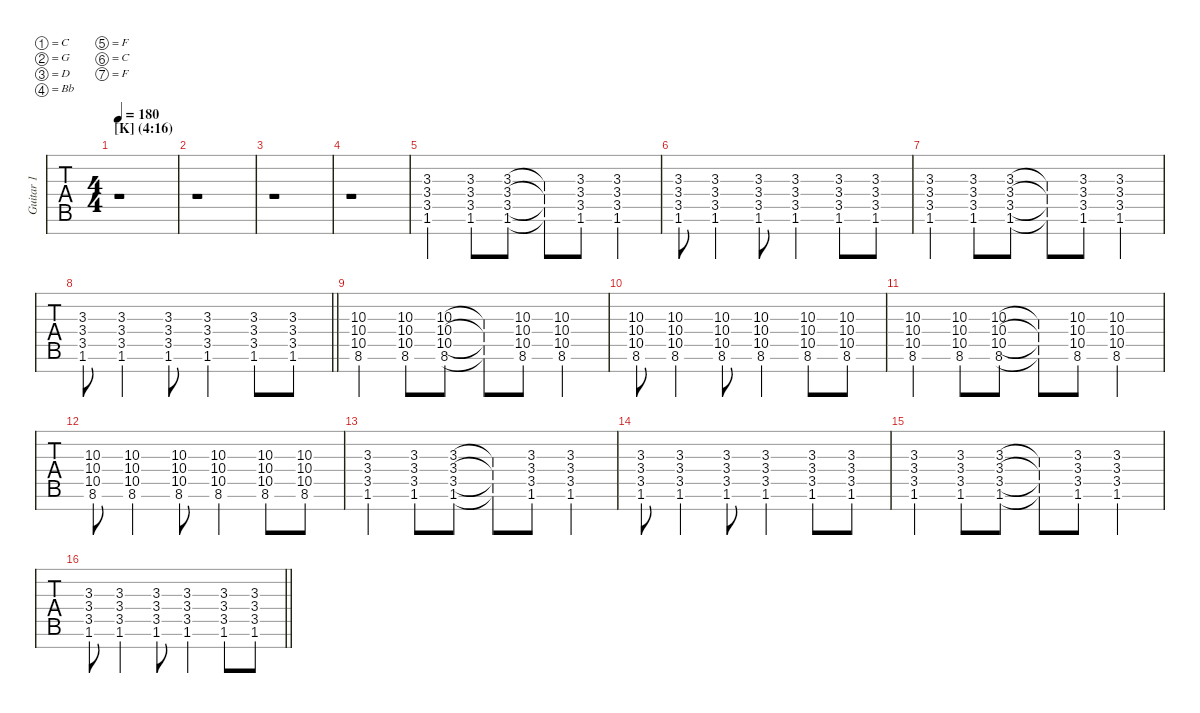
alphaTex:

\defaultSystemsLayout 4
\hideDynamics
\bracketExtendMode nobrackets
\multiTrackTrackNamePolicy allsystems
\firstSystemTrackNameMode fullname
\otherSystemsTrackNameMode fullname
\otherSystemsTrackNameOrientation horizontal
\track ("Guitar 1" "Gtr. 1") {instrument overdrivenguitar}
\staff {tabs}
\tuning (C4 G3 D3 Bb2 F2 C2 F1)
\ts (4 4)
\section ("" "[K] (4:16)")
\scale
1.00072
\tempo 180
\accidentals auto
\clef g2
\ottava regular
\simile none
\ks c
r.1{dy mf} |
\scale
0.999761 r.1 |
\scale
1.00515 r.1 |
\scale
0.994377 r.1 |
\scale
0.999574 (3.3 3.5{acc #} 1.6{acc #} 3.4{acc #}).4 (3.3 3.5{acc #} 1.6{acc #} 3.4{acc #}).8 (3.3 3.5{acc #} 1.6{acc #} 3.4{acc #}).8 (3.3{t} 3.5{t acc #} 1.6{t acc #} 3.4{t acc #}).8 (3.3 3.5{acc #} 1.6{acc #} 3.4{acc #}).8 (3.3 3.5{acc #} 1.6{acc #} 3.4{acc #}).4 |
\scale
1.00131 (3.3 3.5{acc #} 1.6{acc #} 3.4{acc #}).8 (3.3 3.5{acc #} 1.6{acc #} 3.4{acc #}).4 (3.3 3.5{acc #} 1.6{acc #} 3.4{acc #}).8 (3.3 3.5{acc #} 1.6{acc #} 3.4{acc #}).4 (3.3 3.5{acc #} 1.6{acc #} 3.4{acc #}).8 (3.3 3.5{acc #} 1.6{acc #} 3.4{acc #}).8 |
\scale
1.00131 (3.3 3.5{acc #} 1.6{acc #} 3.4{acc #}).4 (3.3 3.5{acc #} 1.6{acc #} 3.4{acc #}).8 (3.3 3.5{acc #} 1.6{acc #} 3.4{acc #}).8 (3.3{t} 3.5{t acc #} 1.6{t acc #} 3.4{t acc #}).8 (3.3 3.5{acc #} 1.6{acc #} 3.4{acc #}).8 (3.3 3.5{acc #} 1.6{acc #} 3.4{acc #}).4 |
\scale
0.997808
\barLineRight lightlight
(3.3 3.5{acc #} 1.6{acc #} 3.4{acc #}).8 (3.3 3.5{acc #} 1.6{acc #} 3.4{acc #}).4 (3.3 3.5{acc #} 1.6{acc #} 3.4{acc #}).8 (3.3 3.5{acc #} 1.6{acc #} 3.4{acc #}).4 (3.3 3.5{acc #} 1.6{acc #} 3.4{acc #}).8 (3.3 3.5{acc #} 1.6{acc #} 3.4{acc #}).8 |
\scale
1.00072 (10.3 10.5{acc #} 8.6{acc #} 10.4{acc #}).4 (10.3 10.5{acc #} 8.6{acc #} 10.4{acc #}).8 (10.3 10.5{acc #} 8.6{acc #} 10.4{acc #}).8 (10.3{t} 10.5{t acc #} 8.6{t acc #} 10.4{t acc #}).8 (10.3 10.5{acc #} 8.6{acc #} 10.4{acc #}).8 (10.3 10.5{acc #} 8.6{acc #} 10.4{acc #}).4 |
\scale
0.999761 (10.3 10.5{acc #} 8.6{acc #} 10.4{acc #}).8 (10.3 10.5{acc #} 8.6{acc #} 10.4{acc #}).4 (10.3 10.5{acc #} 8.6{acc #} 10.4{acc #}).8 (10.3 10.5{acc #} 8.6{acc #} 10.4{acc #}).4 (10.3 10.5{acc #} 8.6{acc #} 10.4{acc #}).8 (10.3 10.5{acc #} 8.6{acc #} 10.4{acc #}).8 |
\scale
1.00245 (10.3 10.5{acc #} 8.6{acc #} 10.4{acc #}).4 (10.3 10.5{acc #} 8.6{acc #} 10.4{acc #}).8 (10.3 10.5{acc #} 8.6{acc #} 10.4{acc #}).8 (10.3{t} 10.5{t acc #} 8.6{t acc #} 10.4{t acc #}).8 (10.3 10.5{acc #} 8.6{acc #} 10.4{acc #}).8 (10.3 10.5{acc #} 8.6{acc #} 10.4{acc #}).4 |
\scale
0.997069 (10.3 10.5{acc #} 8.6{acc #} 10.4{acc #}).8 (10.3 10.5{acc #} 8.6{acc #} 10.4{acc #}).4 (10.3 10.5{acc #} 8.6{acc #} 10.4{acc #}).8 (10.3 10.5{acc #} 8.6{acc #} 10.4{acc #}).4 (10.3 10.5{acc #} 8.6{acc #} 10.4{acc #}).8 (10.3 10.5{acc #} 8.6{acc #} 10.4{acc #}).8 |
\scale
0.999574 (3.3 3.5{acc #} 1.6{acc #} 3.4{acc #}).4 (3.3 3.5{acc #} 1.6{acc #} 3.4{acc #}).8 (3.3 3.5{acc #} 1.6{acc #} 3.4{acc #}).8 (3.3{t} 3.5{t acc #} 1.6{t acc #} 3.4{t acc #}).8 (3.3 3.5{acc #} 1.6{acc #} 3.4{acc #}).8 (3.3 3.5{acc #} 1.6{acc #} 3.4{acc #}).4 |
\scale
1.00131 (3.3 3.5{acc #} 1.6{acc #} 3.4{acc #}).8 (3.3 3.5{acc #} 1.6{acc #} 3.4{acc #}).4 (3.3 3.5{acc #} 1.6{acc #} 3.4{acc #}).8 (3.3 3.5{acc #} 1.6{acc #} 3.4{acc #}).4 (3.3 3.5{acc #} 1.6{acc #} 3.4{acc #}).8 (3.3 3.5{acc #} 1.6{acc #} 3.4{acc #}).8 |
\scale
1.00131 (3.3 3.5{acc #} 1.6{acc #} 3.4{acc #}).4 (3.3 3.5{acc #} 1.6{acc #} 3.4{acc #}).8 (3.3 3.5{acc #} 1.6{acc #} 3.4{acc #}).8 (3.3{t} 3.5{t acc #} 1.6{t acc #} 3.4{t acc #}).8 (3.3 3.5{acc #} 1.6{acc #} 3.4{acc #}).8 (3.3 3.5{acc #} 1.6{acc #} 3.4{acc #}).4 |
\scale
0.997808
\barLineRight lightlight
(3.3 3.5{acc #} 1.6{acc #} 3.4{acc #}).8 (3.3 3.5{acc #} 1.6{acc #} 3.4{acc #}).4 (3.3 3.5{acc #} 1.6{acc #} 3.4{acc #}).8 (3.3 3.5{acc #} 1.6{acc #} 3.4{acc #}).4 (3.3 3.5{acc #} 1.6{acc #} 3.4{acc #}).8 (3.3 3.5{acc #} 1.6{acc #} 3.4{acc #}).8
